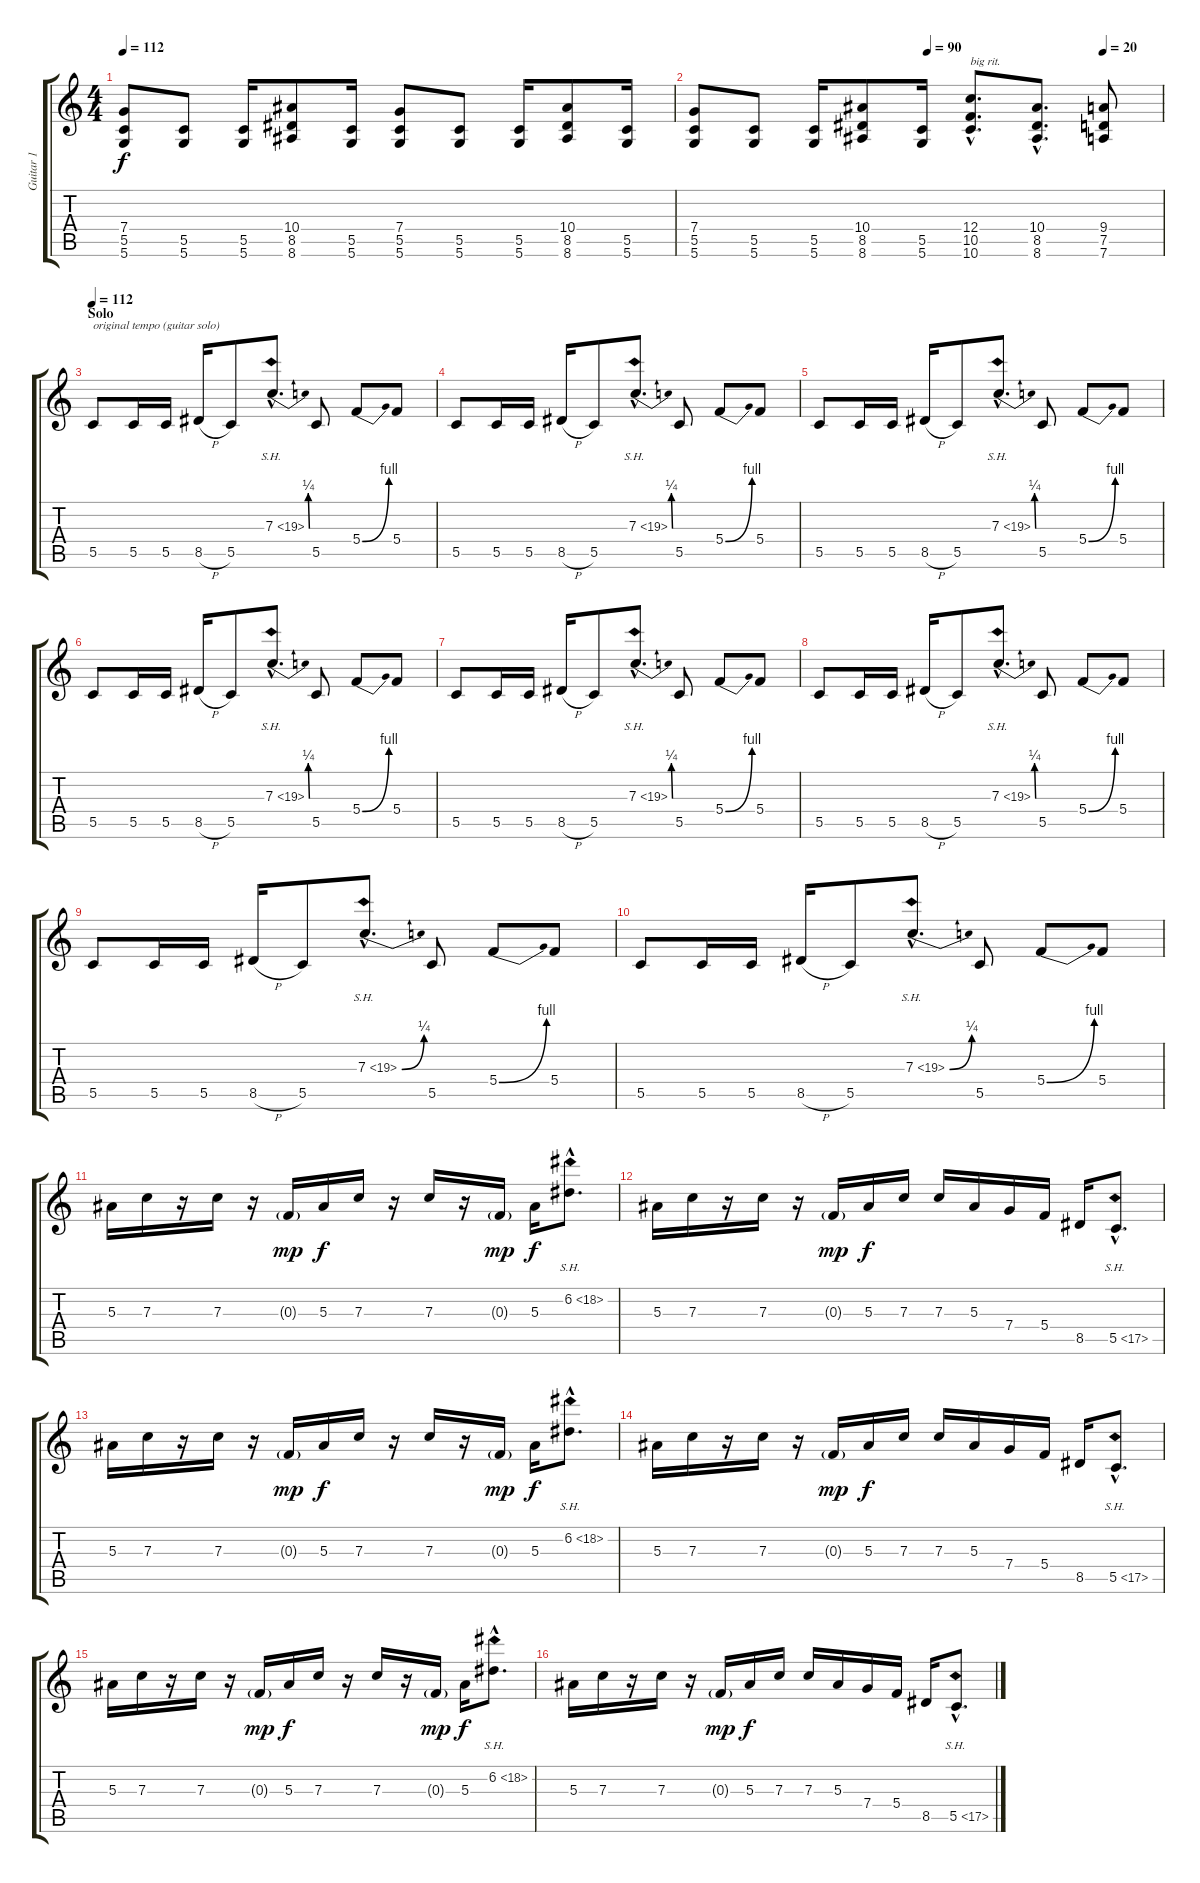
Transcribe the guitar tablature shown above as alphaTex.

\track ("Guitar 1" "Guitar 1") {instrument distortionguitar}
\staff {score tabs}
\tuning (D4 A3 F3 C3 G2 D2) {hide}
\ts (4 4)
\tempo 112
\clef g2
\ks c
(7.4 5.5 5.6).8{dy f} (5.5 5.6).8 (5.5 5.6).16 (10.4 8.5 8.6).8 (5.5 5.6).16 (7.4 5.5 5.6).8 (5.5 5.6).8 (5.5 5.6).16 (10.4 8.5 8.6).8 (5.5 5.6).16 |
\tempo (90 0.5)
\tempo (20 0.875)
(7.4 5.5 5.6).8 (5.5 5.6).8 (5.5 5.6).16 (10.4 8.5 8.6).8 (5.5 5.6).16 (12.4{hac} 10.5{hac} 10.6{hac}).8{d txt "big rit."} (10.4{hac} 8.5{hac} 8.6{hac}).8{d} (9.4 7.5 7.6).8 |
\section ("" "Solo")
\tempo 112
5.5.8{txt "original tempo (guitar solo)"} 5.5.16 5.5.16 8.5{h}.16 5.5.8 7.3{be (bend 0 0 60 1) sh 12 hac}.8{d} 5.5.8 5.4{be (bend 0 0 60 4)}.8 5.4.8 |
5.5.8 5.5.16 5.5.16 8.5{h}.16 5.5.8 7.3{be (bend 0 0 60 1) sh 12 hac}.8{d} 5.5.8 5.4{be (bend 0 0 60 4)}.8 5.4.8 |
5.5.8 5.5.16 5.5.16 8.5{h}.16 5.5.8 7.3{be (bend 0 0 60 1) sh 12 hac}.8{d} 5.5.8 5.4{be (bend 0 0 60 4)}.8 5.4.8 |
5.5.8 5.5.16 5.5.16 8.5{h}.16 5.5.8 7.3{be (bend 0 0 60 1) sh 12 hac}.8{d} 5.5.8 5.4{be (bend 0 0 60 4)}.8 5.4.8 |
5.5.8 5.5.16 5.5.16 8.5{h}.16 5.5.8 7.3{be (bend 0 0 60 1) sh 12 hac}.8{d} 5.5.8 5.4{be (bend 0 0 60 4)}.8 5.4.8 |
5.5.8 5.5.16 5.5.16 8.5{h}.16 5.5.8 7.3{be (bend 0 0 60 1) sh 12 hac}.8{d} 5.5.8 5.4{be (bend 0 0 60 4)}.8 5.4.8 |
5.5.8 5.5.16 5.5.16 8.5{h}.16 5.5.8 7.3{be (bend 0 0 60 1) sh 12 hac}.8{d} 5.5.8 5.4{be (bend 0 0 60 4)}.8 5.4.8 |
5.5.8 5.5.16 5.5.16 8.5{h}.16 5.5.8 7.3{be (bend 0 0 60 1) sh 12 hac}.8{d} 5.5.8 5.4{be (bend 0 0 60 4)}.8 5.4.8 |
5.3.16 7.3.16 r.16 7.3.16 r.16 0.3{g}.16{dy mp} 5.3.16{dy f} 7.3.16 r.16 7.3.16 r.16 0.3{g}.16{dy mp} 5.3.16{dy f} 6.2{sh 12 hac}.8{d} |
5.3.16 7.3.16 r.16 7.3.16 r.16 0.3{g}.16{dy mp} 5.3.16{dy f} 7.3.16 7.3.16 5.3.16 7.4.16 5.4.16 8.5.16 5.5{sh 12 hac}.8{d} |
5.3.16 7.3.16 r.16 7.3.16 r.16 0.3{g}.16{dy mp} 5.3.16{dy f} 7.3.16 r.16 7.3.16 r.16 0.3{g}.16{dy mp} 5.3.16{dy f} 6.2{sh 12 hac}.8{d} |
5.3.16 7.3.16 r.16 7.3.16 r.16 0.3{g}.16{dy mp} 5.3.16{dy f} 7.3.16 7.3.16 5.3.16 7.4.16 5.4.16 8.5.16 5.5{sh 12 hac}.8{d} |
5.3.16 7.3.16 r.16 7.3.16 r.16 0.3{g}.16{dy mp} 5.3.16{dy f} 7.3.16 r.16 7.3.16 r.16 0.3{g}.16{dy mp} 5.3.16{dy f} 6.2{sh 12 hac}.8{d} |
5.3.16 7.3.16 r.16 7.3.16 r.16 0.3{g}.16{dy mp} 5.3.16{dy f} 7.3.16 7.3.16 5.3.16 7.4.16 5.4.16 8.5.16 5.5{sh 12 hac}.8{d}
